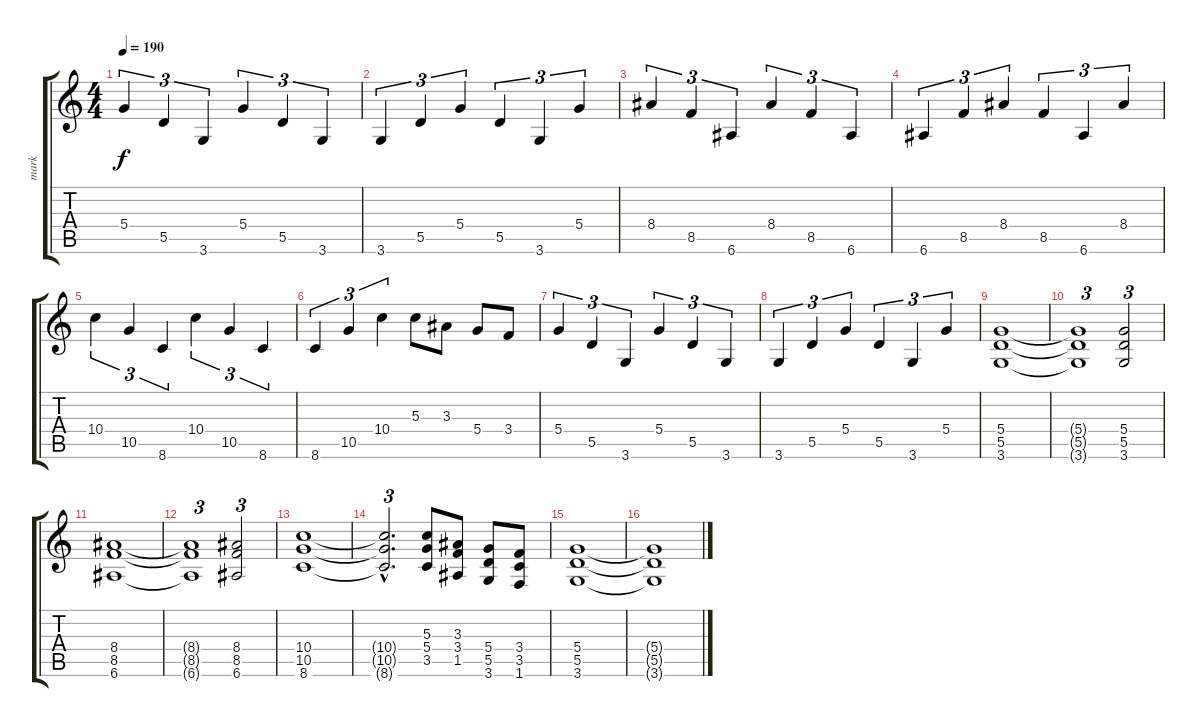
\track ("mark" "mark") {instrument overdrivenguitar}
\staff {score tabs}
\tuning (E4 B3 G3 D3 A2 E2) {hide}
\ts (4 4)
\tempo 190
\clef g2
\ks c
5.4.4{tu (3 2) dy f} 5.5.4{tu (3 2)} 3.6.4{tu (3 2)} 5.4.4{tu (3 2)} 5.5.4{tu (3 2)} 3.6.4{tu (3 2)} |
3.6.4{tu (3 2)} 5.5.4{tu (3 2)} 5.4.4{tu (3 2)} 5.5.4{tu (3 2)} 3.6.4{tu (3 2)} 5.4.4{tu (3 2)} |
8.4.4{tu (3 2)} 8.5.4{tu (3 2)} 6.6.4{tu (3 2)} 8.4.4{tu (3 2)} 8.5.4{tu (3 2)} 6.6.4{tu (3 2)} |
6.6.4{tu (3 2)} 8.5.4{tu (3 2)} 8.4.4{tu (3 2)} 8.5.4{tu (3 2)} 6.6.4{tu (3 2)} 8.4.4{tu (3 2)} |
10.4.4{tu (3 2)} 10.5.4{tu (3 2)} 8.6.4{tu (3 2)} 10.4.4{tu (3 2)} 10.5.4{tu (3 2)} 8.6.4{tu (3 2)} |
8.6.4{tu (3 2)} 10.5.4{tu (3 2)} 10.4.4{tu (3 2)} 5.3.8 3.3.8 5.4.8 3.4.8 |
5.4.4{tu (3 2)} 5.5.4{tu (3 2)} 3.6.4{tu (3 2)} 5.4.4{tu (3 2)} 5.5.4{tu (3 2)} 3.6.4{tu (3 2)} |
3.6.4{tu (3 2)} 5.5.4{tu (3 2)} 5.4.4{tu (3 2)} 5.5.4{tu (3 2)} 3.6.4{tu (3 2)} 5.4.4{tu (3 2)} |
(5.4 5.5 3.6).1 |
(5.4{t} 5.5{t} 3.6{t}).1{tu (3 2)} (5.4 5.5 3.6).2{tu (3 2)} |
(8.4 8.5 6.6).1 |
(8.4{t} 8.5{t} 6.6{t}).1{tu (3 2)} (8.4 8.5 6.6).2{tu (3 2)} |
(10.4 10.5 8.6).1 |
(10.4{hac t} 10.5{hac t} 8.6{hac t}).2{d tu (3 2)} (5.3 5.4 3.5).8 (3.3 3.4 1.5).8 (5.4 5.5 3.6).8 (3.4 3.5 1.6).8 |
(5.4 5.5 3.6).1 |
(5.4{t} 5.5{t} 3.6{t}).1
